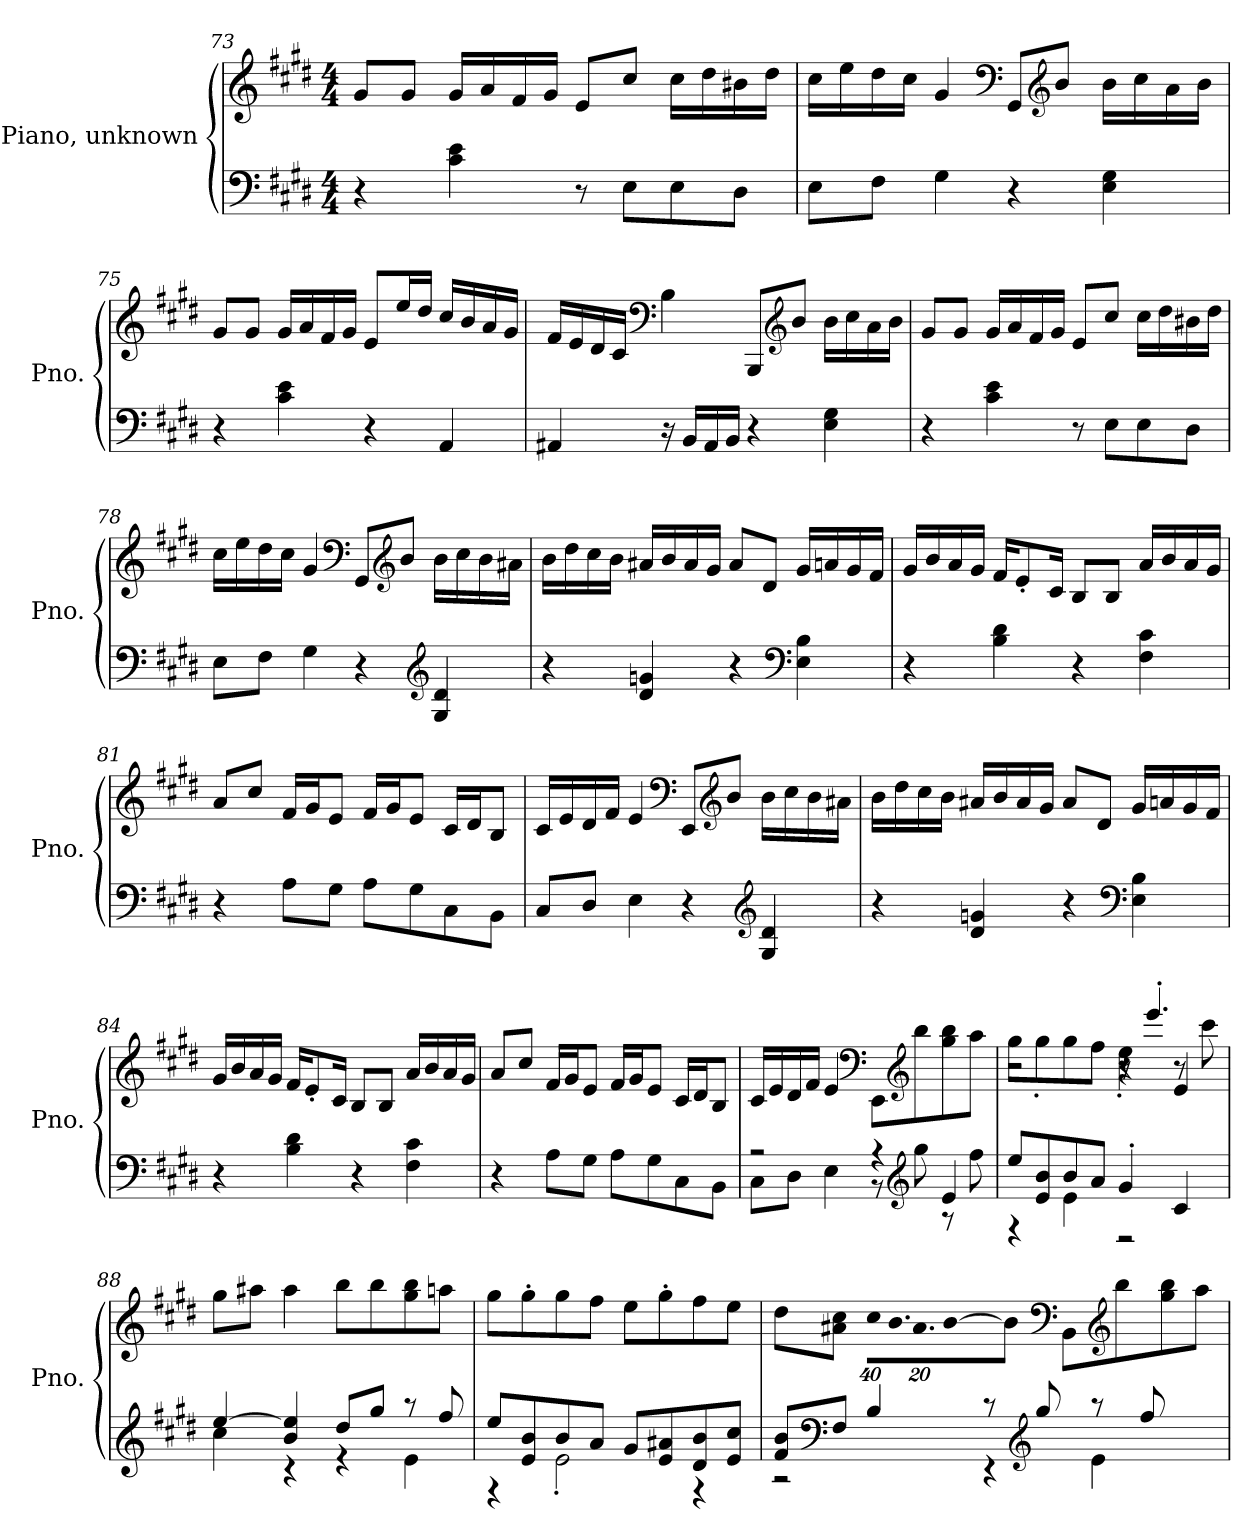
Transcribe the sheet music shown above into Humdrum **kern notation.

**kern	**kern
*part1	*part1
*staff2	*staff1
*I"Piano, unknown	*
*I'Pno.	*
*clefF4	*clefG2
*k[f#c#g#d#]	*k[f#c#g#d#]
*M4/4	*M4/4
=73	=73
4r	8g#/L
.	8g#/J
4c#\ 4e\	16g#/LL
.	16a/
.	16f#/
.	16g#/JJ
8r	8e/L
8E\L	8cc#/J
8E\	16cc#\LL
.	16dd#\
8D#\J	16b#X\
.	16dd#\JJ
!!LO:LB:g=z
=74	=74
8E\L	16cc#\LL
.	16ee\
8F#\J	16dd#\
.	16cc#\JJ
4G#\	4g#/
*	*clefF4
4r	8GG#/L
*	*clefG2
.	8b/J
4E\ 4G#\	16b\LL
.	16cc#\
.	16a\
.	16b\JJ
=75	=75
4r	8g#/L
.	8g#/J
4c#\ 4e\	16g#/LL
.	16a/
.	16f#/
.	16g#/JJ
4r	8e/L
.	16ee/L
.	16dd#/JJ
4AA/	16cc#/LL
.	16b/
.	16a/
.	16g#/JJ
!!LO:LB:g=z
=76	=76
4AA#X/	16f#/LL
.	16e/
.	16d#/
.	16c#/JJ
*	*clefF4
16r	4B\
16BB/LL	.
16AA#/	.
16BB/JJ	.
4r	8BBB/L
*	*clefG2
.	8b/J
4E\ 4G#\	16b\LL
.	16cc#\
.	16a\
.	16b\JJ
=77	=77
4r	8g#/L
.	8g#/J
4c#\ 4e\	16g#/LL
.	16a/
.	16f#/
.	16g#/JJ
8r	8e/L
8E\L	8cc#/J
8E\	16cc#\LL
.	16dd#\
8D#\J	16b#X\
.	16dd#\JJ
!!LO:LB:g=z
=78	=78
8E\L	16cc#\LL
.	16ee\
8F#\J	16dd#\
.	16cc#\JJ
4G#\	4g#/
*	*clefF4
4r	8GG#/L
*	*clefG2
.	8b/J
*clefG2	*
4G#/ 4d#/	16b\LL
.	16cc#\
.	16b\
.	16a#X\JJ
=79	=79
4r	16b\LL
.	16dd#\
.	16cc#\
.	16b\JJ
4d#/ 4gn/	16a#X/LL
.	16b/
.	16a#/
.	16g#/JJ
4r	8a#/L
.	8d#/J
*clefF4	*
4E\ 4B\	16g#/LL
.	16an/
.	16g#/
.	16f#/JJ
!!LO:PB:g=z
=80	=80
4r	16g#/LL
.	16b/
.	16a/
.	16g#/JJ
4B\ 4d#\	16f#/KL
.	8e'/
.	16c#/Jk
4r	8B/L
.	8B/J
4F#\ 4c#\	16a/LL
.	16b/
.	16a/
.	16g#/JJ
=81	=81
4r	8a/L
.	8cc#/J
8A\L	16f#/LL
.	16g#/J
8G#\J	8e/J
8A\L	16f#/LL
.	16g#/J
8G#\	8e/J
8C#\	16c#/LL
.	16d#/J
8BB\J	8B/J
=82	=82
8C#/L	16c#/LL
.	16e/
8D#/J	16d#/
.	16f#/JJ
4E\	4e/
*	*clefF4
4r	8EE/L
*	*clefG2
.	8b/J
*clefG2	*
4G#/ 4d#/	16b\LL
.	16cc#\
.	16b\
.	16a#X\JJ
!!LO:LB:g=z
=83	=83
4r	16b\LL
.	16dd#\
.	16cc#\
.	16b\JJ
4d#/ 4gn/	16a#X/LL
.	16b/
.	16a#/
.	16g#/JJ
4r	8a#/L
.	8d#/J
*clefF4	*
4E\ 4B\	16g#/LL
.	16an/
.	16g#/
.	16f#/JJ
=84	=84
4r	16g#/LL
.	16b/
.	16a/
.	16g#/JJ
4B\ 4d#\	16f#/KL
.	8e'/
.	16c#/Jk
4r	8B/L
.	8B/J
4F#\ 4c#\	16a/LL
.	16b/
.	16a/
.	16g#/JJ
=85	=85
4r	8a/L
.	8cc#/J
8A\L	16f#/LL
.	16g#/J
8G#\J	8e/J
8A\L	16f#/LL
.	16g#/J
8G#\	8e/J
8C#\	16c#/LL
.	16d#/J
8BB\J	8B/J
!!LO:LB:g=z
=86	=86
*^	*
2r	8C#\L	16c#/LL
.	.	16e/
.	8D#\J	16d#/
.	.	16f#/JJ
.	4E\	4e/
*	*	*clefF4
4r	8r	8EE\L
*clefG2	*	*clefG2
.	8gg#\	8bb\
4e/	8r	8gg#\ 8bb\
.	8ff#\	8aa\J
=87	=87	=87
*	*	*^
*	*	*	*^
8ee/L	4r	2r	8gg#\L	2r
8e/ 8b/	.	.	8gg#'\	.
8b/	4e\	.	8gg#\	.
8a/J	.	.	8ff#\J	.
4g#'/	2r	8r	4ee'\	4r
.	.	4.eee'/	.	.
4c#/	.	.	8r	4e/
.	.	.	8ccc#\	.
*	*	*v	*v	*v
=88	=88	=88
[4ee/	4cc#\	8gg#\L
.	.	8aa#X\J
4b/ 4ee/]	4r	4aa#\
8dd#/L	4r	8bb\L
8gg#/J	.	8bb\
8r	4e\	8gg#\ 8bb\
8ff#/	.	8aan\J
=89	=89	=89
8ee/L	4r	8gg#\L
8e/ 8b/	.	8gg#'\
8b/	2e'\	8gg#\
8a/J	.	8ff#\J
8g#/L	.	8ee\L
8e/ 8a#X/	.	8gg#'\
8d#/ 8b/	4r	8ff#\
8e/ 8cc#/J	.	8ee\J
!!LO:LB:g=z
=90	=90	=90
8f#/ 8b/L	2r	8dd#\L
*clefF4	*	*
8F#/J	.	8a#X\ 8cc#\J
*	*	*Xbrackettup
!	!	!LO:N:vis=32
4B/	.	640%23cc#\LLL
!	!	!LO:N:vis=64.
.	.	640%17b\L
!	!	!LO:N:vis=64.
.	.	640%17a#\J
!	!	!LO:N:vis=32
.	.	[640%23b\JJ
.	.	8b\J]
*	*	*clefF4
8r	4r	8BB\L
*clefG2	*	*clefG2
8gg#/	.	8bb\
8r	4e\	8gg#\ 8bb\
8ff#/	.	8aa\J
*v	*v	*
=	=
*-	*-
